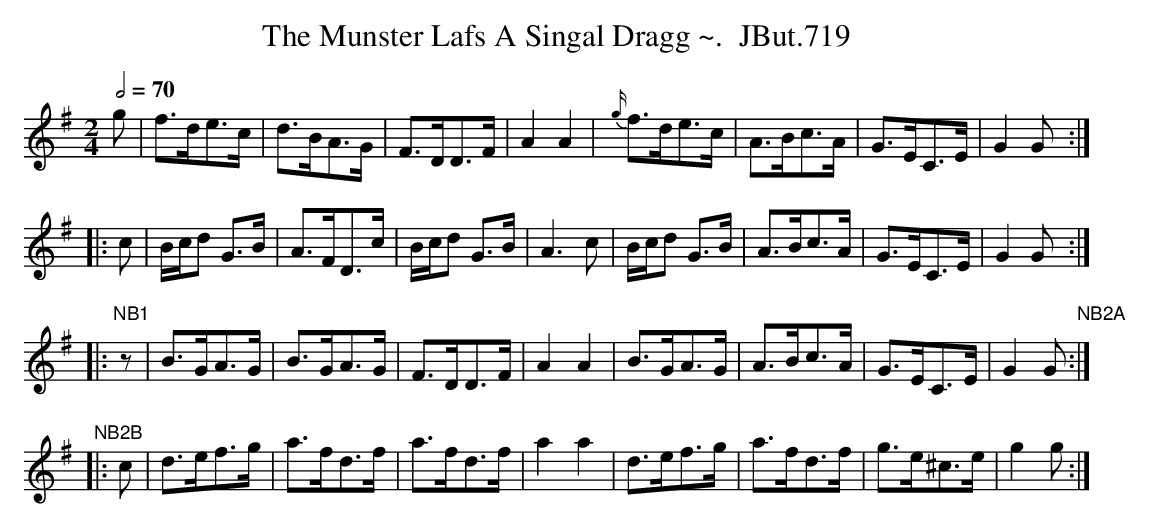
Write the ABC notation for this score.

X:1
T:Munster Lafs A Singal Dragg ~.  JBut.719, The
M:2/4
L:1/8
Q:1/2=70
K:G
g|f>de>c|d>BA>G|F>DD>F|A2A2|\
{g/}f>de>c|A>Bc>A|G>EC>E|G2G:|
|:c|B/c/d G>B|A>FD>c|B/c/d G>B|A3c|\
B/c/d G>B|A>Bc>A|G>EC>E|G2G:|
|:"NB1"z|B>GA>G|B>GA>G|F>DD>F|A2A2|\
B>GA>G|A>Bc>A|G>EC>E|G2G"NB2A":|
"NB2B"|:c|d>ef>g|a>fd>f|a>fd>f|a2a2|\
d>ef>g|a>fd>f|g>e^c>e|g2g:|
